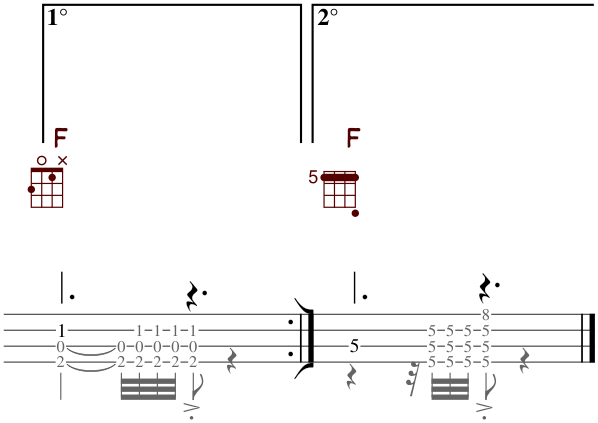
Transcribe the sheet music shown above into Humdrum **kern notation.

**kern	**harte
*part1	*part1
*staff1	*
*I"Ukulélé [Tablature]	*
!!LO:PB:g=z
*k[]	*
*M6/8	*
=17	=17
*^	*
4.f/	[4a!i\ [4c!i\	F:maj
.	32a!i\] 32c!i\]LLL	.
.	32a!i\ 32c!i\ 32f!i\	.
.	32a!i\ 32c!i\ 32f!i\	.
.	32a!i\ 32c!i\ 32f!i\JJJ	.
4.r	8a!i\^' 8c!i\^' 8f!i\^'	.
.	4r	.
=18:|!	=18:|!	=18:|!
4.f/	4r	F:maj
.	32r	.
.	32cc!i\ 32f!i\ 32a!i\LLL	.
.	32cc!i\ 32f!i\ 32a!i\	.
.	32cc!i\ 32f!i\ 32a!i\JJJ	.
4.r	8cc!i\^' 8f!i\^' 8a!i\^' 8ff!i\^'	.
.	4r	.
*v	*v	*
==	==
*-	*-
